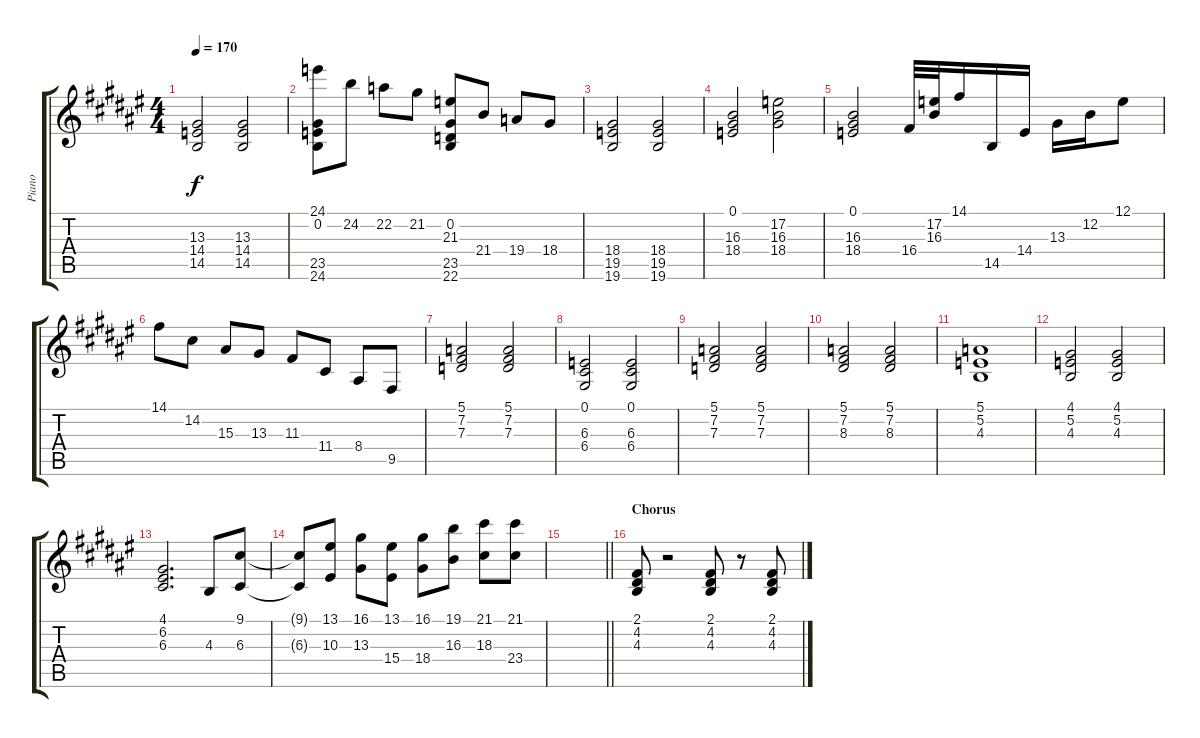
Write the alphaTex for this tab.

\track ("Piano" "Piano") {instrument electricgrandpiano}
\staff {score tabs}
\tuning (E4 B3 G3 D3 A2 E2) {hide}
\ts (4 4)
\tempo 170
\clef g2
\ks f#
(13.3 14.4 14.5).2{dy f} (13.3 14.4 14.5).2 |
(24.1 0.2 23.5 24.6).8 24.2.8 22.2.8 21.2.8 (0.2 21.3 23.5 22.6).8 21.4.8 19.4.8 18.4.8 |
(18.4 19.5 19.6).2 (18.4 19.5 19.6).2 |
(0.1 16.3 18.4).2 (17.2 16.3 18.4).2 |
(0.1 16.3 18.4).2 16.4.32 (17.2 16.3).32 14.1.16 14.5.16 14.4.16 13.3.16 12.2.16 12.1.8 |
14.1.8 14.2.8 15.3.8 13.3.8 11.3.8 11.4.8 8.4.8 9.5.8 |
(5.1 7.2 7.3).2 (5.1 7.2 7.3).2 |
(0.1 6.3 6.4).2 (0.1 6.3 6.4).2 |
(5.1 7.2 7.3).2 (5.1 7.2 7.3).2 |
(5.1 7.2 8.3).2 (5.1 7.2 8.3).2 |
(5.1 5.2 4.3).1 |
(4.1 5.2 4.3).2 (4.1 5.2 4.3).2 |
(4.1 6.2 6.3).2{d} 4.3.8 (9.1 6.3).8 |
(9.1{t} 6.3{t}).8 (13.1 10.3).8 (16.1 13.3).8 (13.1 15.4).8 (16.1 18.4).8 (19.1 16.3).8 (21.1 18.3).8 (21.1 23.4).8 |
\barLineRight lightlight
|
\section ("" "Chorus")
(2.1 4.2 4.3).8 r.2 (2.1 4.2 4.3).8 r.8 (2.1 4.2 4.3).8
